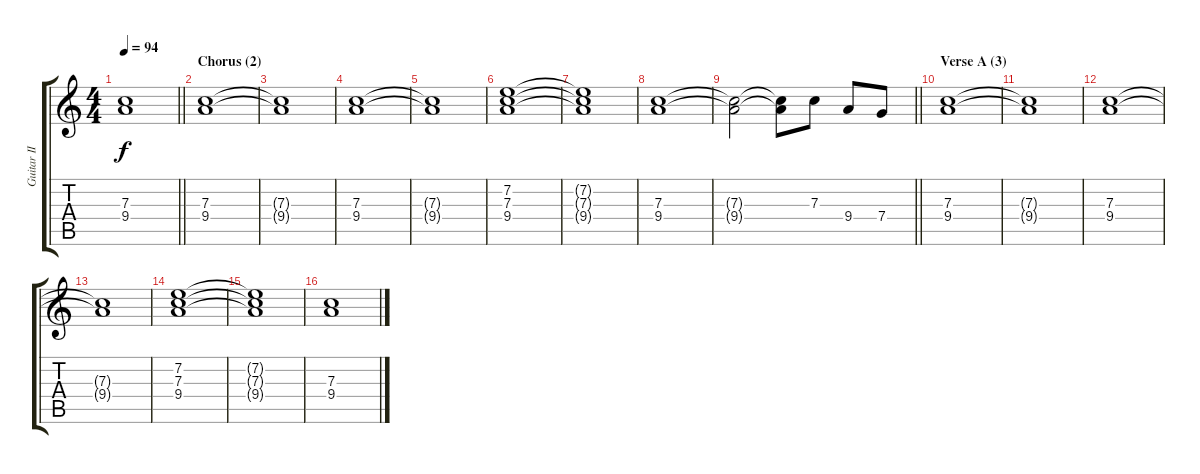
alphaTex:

\track ("Guitar II" "Guitar II") {instrument electricguitarclean}
\staff {score tabs}
\tuning (D4 A3 F3 C3 G2 D2) {hide}
\ts (4 4)
\tempo 94
\clef g2
\barLineRight lightlight
\ks aminor
(7.3{t} 9.4{t}).1{dy f} |
\section ("" "Chorus (2)")
(7.3 9.4).1 |
(7.3{t} 9.4{t}).1 |
(7.3 9.4).1 |
(7.3{t} 9.4{t}).1 |
(7.2 7.3 9.4).1 |
(7.2{t} 7.3{t} 9.4{t}).1 |
(7.3 9.4).1 |
\barLineRight lightlight
(7.3{t} 9.4{t}).2 (7.3{t} 9.4{t}).8 7.3.8 9.4.8 7.4.8 |
\section ("" "Verse A (3)")
(7.3 9.4).1 |
(7.3{t} 9.4{t}).1 |
(7.3 9.4).1 |
(7.3{t} 9.4{t}).1 |
(7.2 7.3 9.4).1 |
(7.2{t} 7.3{t} 9.4{t}).1 |
(7.3 9.4).1
